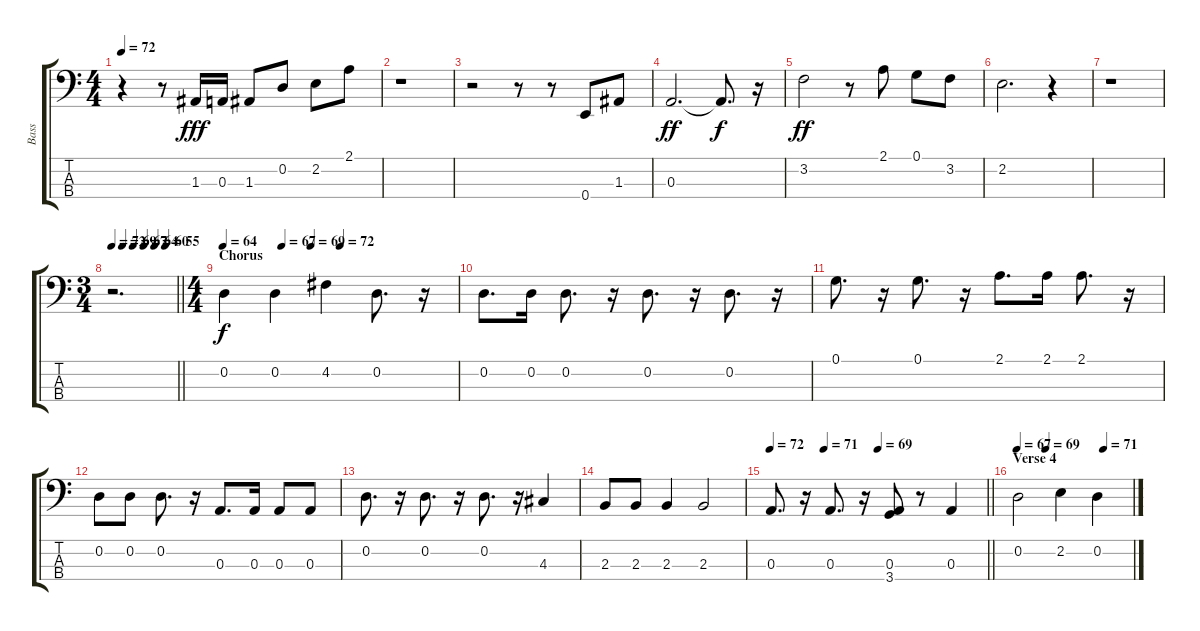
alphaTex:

\track ("Bass" "Bass") {instrument electricbassfinger}
\staff {score tabs}
\tuning (G2 D2 A1 E1) {hide}
\ts (4 4)
\tempo 72
\clef f4
\ks c
r.4{dy f} r.8 1.3.16{dy fff} 0.3.16 1.3.8 0.2.8 2.2.8 2.1.8 |
r.1 |
r.2 r.8 r.8 0.4.8 1.3.8 |
0.3.2{d dy ff} 0.3{t}.8{d dy f} r.16 |
3.2.2{dy ff} r.8 2.1.8 0.1.8 3.2.8 |
2.2.2{d} r.4 |
r.1 |
\ts (3 4)
\tempo 72
\tempo (69 0.16666666666666666)
\tempo (67 0.3333333333333333)
\tempo (64 0.5)
\tempo (60 0.6666666666666666)
\tempo (55 0.8333333333333334)
\barLineRight lightlight
r.2{d} |
\ts (4 4)
\section ("" "Chorus")
\tempo 64
\tempo (67 0.25)
\tempo (69 0.375)
\tempo (72 0.5)
0.2.4{dy f} 0.2.4 4.2.4 0.2.8{d} r.16 |
0.2.8{d} 0.2.16 0.2.8{d} r.16 0.2.8{d} r.16 0.2.8{d} r.16 |
0.1.8{d} r.16 0.1.8{d} r.16 2.1.8{d} 2.1.16 2.1.8{d} r.16 |
0.2.8 0.2.8 0.2.8{d} r.16 0.3.8{d} 0.3.16 0.3.8 0.3.8 |
0.2.8{d} r.16 0.2.8{d} r.16 0.2.8{d} r.16 4.3.4 |
2.3.8 2.3.8 2.3.4 2.3.2 |
\tempo 72
\tempo (71 0.25)
\tempo (69 0.5)
\barLineRight lightlight
0.3.8{d} r.16 0.3.8{d} r.16 (0.3 3.4).8 r.8 0.3.4 |
\section ("" "Verse 4")
\tempo 67
\tempo (69 0.25)
\tempo (71 0.75)
0.2.2 2.2.4 0.2.4
